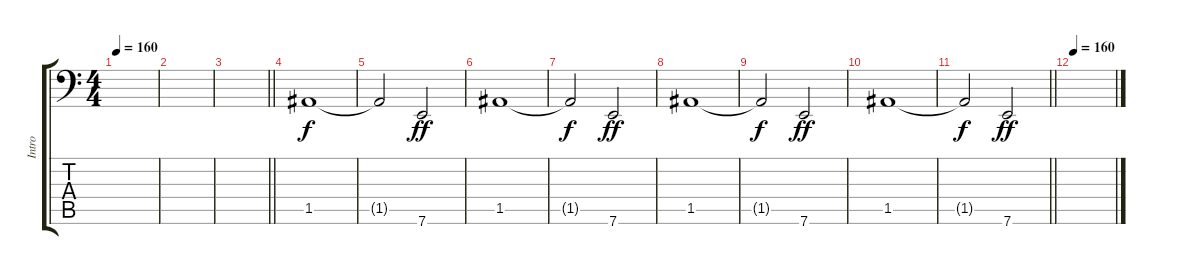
\track ("Intro" "Intro") {instrument pad6metallic}
\staff {score tabs}
\tuning (E4 B3 G3 D3 A2 A1) {hide}
\ts (4 4)
\tempo 160
\clef f4
\ks c
|
|
\barLineRight lightlight
|
1.5.1 |
1.5{t}.2{dy f} 7.6.2{dy ff} |
1.5.1 |
1.5{t}.2{dy f} 7.6.2{dy ff} |
1.5.1 |
1.5{t}.2{dy f} 7.6.2{dy ff} |
1.5.1 |
\barLineRight lightlight
1.5{t}.2{dy f} 7.6.2{dy ff} |
\tempo 160
